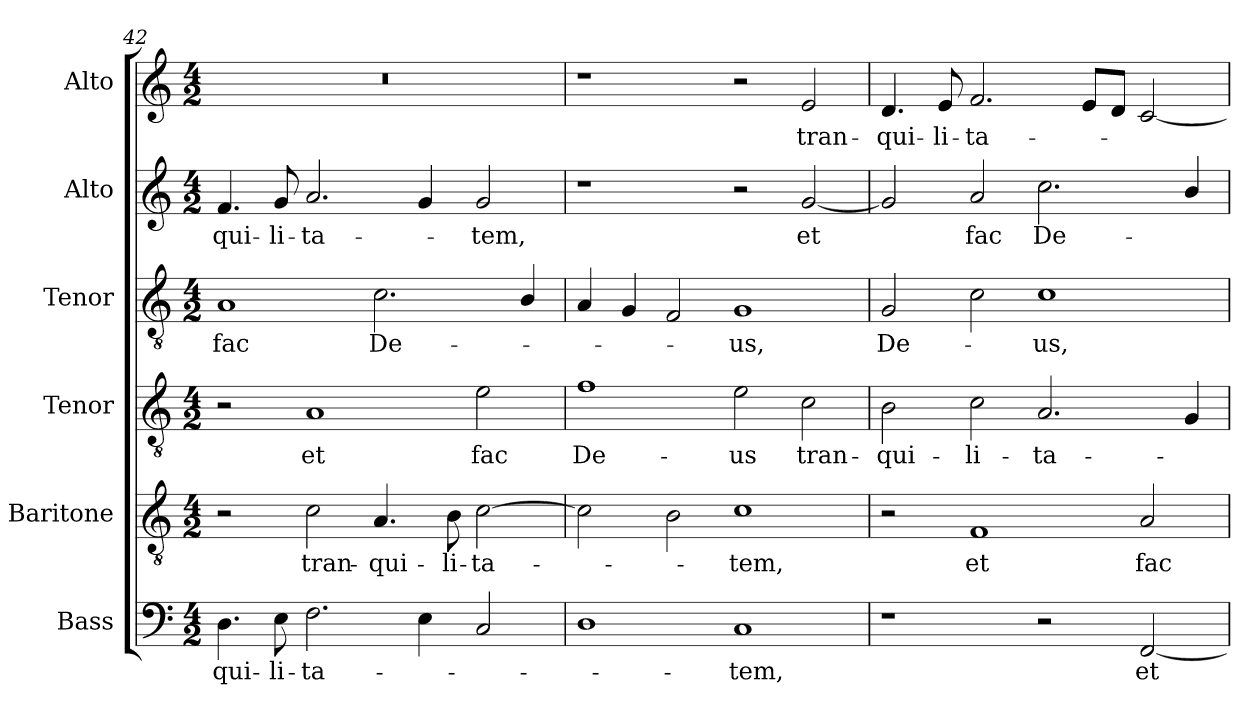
**kern	**text	**kern	**text	**kern	**text	**kern	**text	**kern	**text	**kern	**text
*part6	*part6	*part5	*part5	*part4	*part4	*part3	*part3	*part2	*part2	*part1	*part1
*staff6	*staff6	*staff5	*staff5	*staff4	*staff4	*staff3	*staff3	*staff2	*staff2	*staff1	*staff1
*I"Bass	*	*I"Baritone	*	*I"Tenor	*	*I"Tenor	*	*I"Alto	*	*I"Alto	*
*I'B.	*	*I'Bar.	*	*I'T.	*	*I'T.	*	*I'A.	*	*I'A.	*
*clefF4	*	*clefGv2	*	*clefGv2	*	*clefGv2	*	*clefG2	*	*clefG2	*
*	*	*ITrd7c12	*	*ITrd7c12	*	*ITrd7c12	*	*	*	*	*
*k[]	*	*k[]	*	*k[]	*	*k[]	*	*k[]	*	*k[]	*
*C:	*	*C:	*	*C:	*	*C:	*	*C:	*	*C:	*
*M4/2	*	*M4/2	*	*M4/2	*	*M4/2	*	*M4/2	*	*M4/2	*
=42	=42	=42	=42	=42	=42	=42	=42	=42	=42	=42	=42
!	!LO:LY:b:color=#000000	!	!	!	!	!	!	!	!	!	!
!	!	!	!	!	!	!	!LO:LY:b:color=#000000	!	!	!	!
!	!	!	!	!	!	!	!	!	!LO:LY:b:color=#000000	!LO:N:vis=1	!
4.Di\	-qui-	2r	.	2r	.	1AAi	fac	4.fi/	-qui-	0r	.
!	!LO:LY:b:color=#000000	!	!	!	!	!	!	!	!	!	!
!	!	!	!	!	!	!	!	!	!LO:LY:b:color=#000000	!	!
8Ei\	-li-	.	.	.	.	.	.	8gi/	-li-	.	.
!	!LO:LY:b:color=#000000	!	!	!	!	!	!	!	!	!	!
!	!	!	!LO:LY:b:color=#000000	!	!	!	!	!	!	!	!
!	!	!	!	!	!LO:LY:b:color=#000000	!	!	!	!	!	!
!	!	!	!	!	!	!	!	!	!LO:LY:b:color=#000000	!	!
2.Fi\	-ta-	2Ci\	tran-	1AAi	et	.	.	2.ai/	-ta-	.	.
!	!	!	!LO:LY:b:color=#000000	!	!	!	!	!	!	!	!
!	!	!	!	!	!	!	!LO:LY:b:color=#000000	!	!	!	!
.	.	4.AAi/	-qui-	.	.	2.Ci\	De-	.	.	.	.
4Ei\	.	.	.	.	.	.	.	4gi/	.	.	.
!	!	!	!LO:LY:b:color=#000000	!	!	!	!	!	!	!	!
.	.	8BBi\	-li-	.	.	.	.	.	.	.	.
!	!	!	!LO:LY:b:color=#000000	!	!	!	!	!	!	!	!
!	!	!	!	!	!LO:LY:b:color=#000000	!	!	!	!	!	!
!	!	!	!	!	!	!	!	!	!LO:LY:b:color=#000000	!	!
2Ci/	.	[2Ci\	-ta-	2Ei\	fac	.	.	2gi/	-tem,	.	.
.	.	.	.	.	.	4BBi/	.	.	.	.	.
=43	=43	=43	=43	=43	=43	=43	=43	=43	=43	=43	=43
!	!	!	!	!	!LO:LY:b:color=#000000	!	!	!	!	!	!
1Di	.	2Ci\]	.	1Fi	De-	4AAi/	.	1r	.	1r	.
.	.	.	.	.	.	4GGi/	.	.	.	.	.
.	.	2BBi\	.	.	.	2FFi/	.	.	.	.	.
!	!LO:LY:b:color=#000000	!	!	!	!	!	!	!	!	!	!
!	!	!	!LO:LY:b:color=#000000	!	!	!	!	!	!	!	!
!	!	!	!	!	!LO:LY:b:color=#000000	!	!	!	!	!	!
!	!	!	!	!	!	!	!LO:LY:b:color=#000000	!	!	!	!
1Ci	-tem,	1Ci	-tem,	2Ei\	-us	1GGi	-us,	2r	.	2r	.
!	!	!	!	!	!LO:LY:b:color=#000000	!	!	!	!	!	!
!	!	!	!	!	!	!	!	!	!LO:LY:b:color=#000000	!	!
!	!	!	!	!	!	!	!	!	!	!	!LO:LY:b:color=#000000
.	.	.	.	2Ci\	tran-	.	.	[2gi/	et	2ei/	tran-
!!LO:LB:g=z
=44	=44	=44	=44	=44	=44	=44	=44	=44	=44	=44	=44
!	!	!	!	!	!LO:LY:b:color=#000000	!	!	!	!	!	!
!	!	!	!	!	!	!	!LO:LY:b:color=#000000	!	!	!	!
!	!	!	!	!	!	!	!	!	!	!	!LO:LY:b:color=#000000
1r	.	2r	.	2BBi\	-qui-	2GGi/	De-	2gi/]	.	4.di/	-qui-
!	!	!	!	!	!	!	!	!	!	!	!LO:LY:b:color=#000000
.	.	.	.	.	.	.	.	.	.	8ei/	-li-
!	!	!	!LO:LY:b:color=#000000	!	!	!	!	!	!	!	!
!	!	!	!	!	!LO:LY:b:color=#000000	!	!	!	!	!	!
!	!	!	!	!	!	!	!	!	!LO:LY:b:color=#000000	!	!
!	!	!	!	!	!	!	!	!	!	!	!LO:LY:b:color=#000000
.	.	1FFi	et	2Ci\	-li-	2Ci\	.	2ai/	fac	2.fi/	-ta-
!	!	!	!	!	!LO:LY:b:color=#000000	!	!	!	!	!	!
!	!	!	!	!	!	!	!LO:LY:b:color=#000000	!	!	!	!
!	!	!	!	!	!	!	!	!	!LO:LY:b:color=#000000	!	!
2r	.	.	.	2.AAi/	-ta-	1Ci	-us,	2.cci\	De-	.	.
.	.	.	.	.	.	.	.	.	.	8ei/L	.
.	.	.	.	.	.	.	.	.	.	8di/J	.
!	!LO:LY:b:color=#000000	!	!	!	!	!	!	!	!	!	!
!	!	!	!LO:LY:b:color=#000000	!	!	!	!	!	!	!	!
[2FFi/	et	2AAi/	fac	.	.	.	.	.	.	[2ci/	.
.	.	.	.	4GGi/	.	.	.	4bi/	.	.	.
=	=	=	=	=	=	=	=	=	=	=	=
*-	*-	*-	*-	*-	*-	*-	*-	*-	*-	*-	*-
